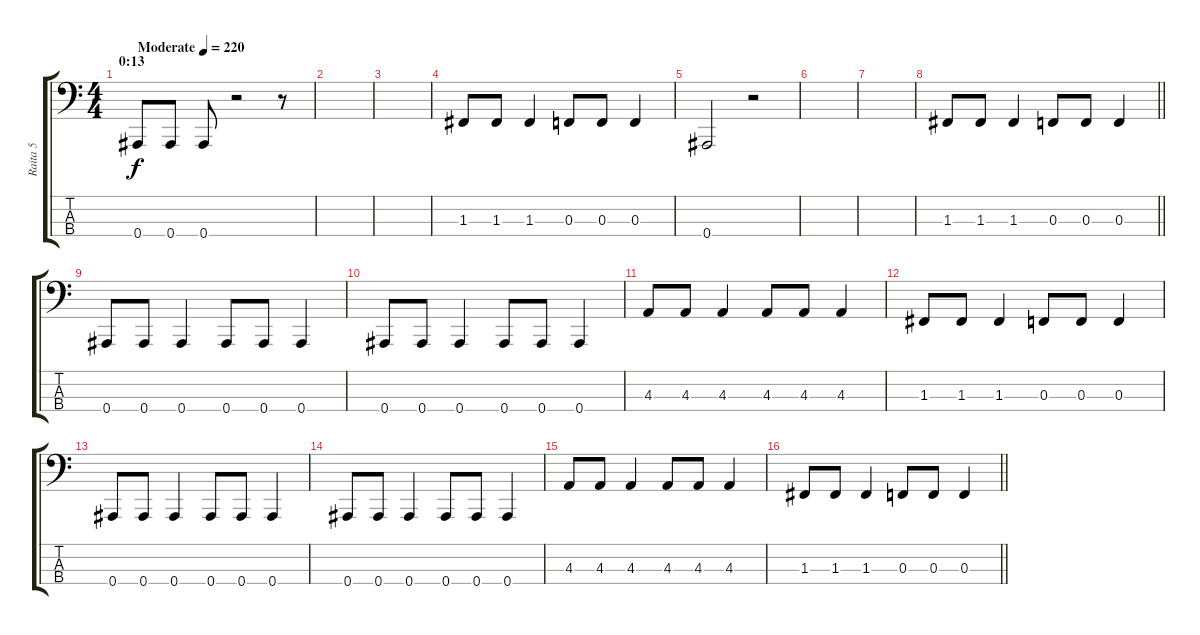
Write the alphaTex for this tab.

\track ("Raita 5" "Raita 5") {instrument slapbass1}
\staff {score tabs}
\tuning (Eb2 Bb1 F1 Bb0) {hide}
\ts (4 4)
\section ("" "0:13")
\tempo (220 "Moderate")
\clef f4
\ks c
0.4.8{dy f instrument slapbass1} 0.4.8 0.4.8 r.2 r.8 |
|
|
1.3.8 1.3.8 1.3.4 0.3.8 0.3.8 0.3.4 |
0.4.2 r.2 |
|
|
\barLineRight lightlight
1.3.8 1.3.8 1.3.4 0.3.8 0.3.8 0.3.4 |
\section ("" "")
0.4.8 0.4.8 0.4.4 0.4.8 0.4.8 0.4.4 |
0.4.8 0.4.8 0.4.4 0.4.8 0.4.8 0.4.4 |
4.3.8 4.3.8 4.3.4 4.3.8 4.3.8 4.3.4 |
1.3.8 1.3.8 1.3.4 0.3.8 0.3.8 0.3.4 |
0.4.8 0.4.8 0.4.4 0.4.8 0.4.8 0.4.4 |
0.4.8 0.4.8 0.4.4 0.4.8 0.4.8 0.4.4 |
4.3.8 4.3.8 4.3.4 4.3.8 4.3.8 4.3.4 |
\barLineRight lightlight
1.3.8 1.3.8 1.3.4 0.3.8 0.3.8 0.3.4
